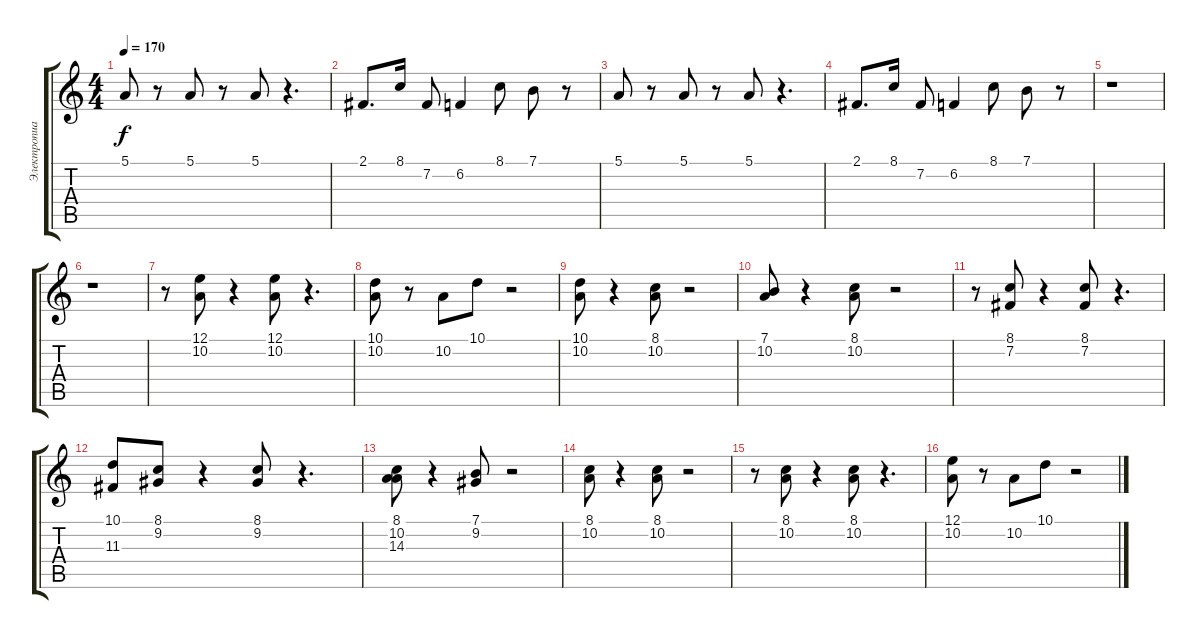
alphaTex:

\track ("Электропиано(Козлов)" "Электропиа") {instrument harpsichord}
\staff {score tabs}
\tuning (E4 B3 G3 D3 A2 E2) {hide}
\ts (4 4)
\tempo 170
\clef g2
\ks c
5.1.8{dy f} r.8 5.1.8 r.8 5.1.8 r.4{d} |
2.1.8{d} 8.1.16 7.2.8 6.2.4 8.1.8 7.1.8 r.8 |
5.1.8 r.8 5.1.8 r.8 5.1.8 r.4{d} |
2.1.8{d} 8.1.16 7.2.8 6.2.4 8.1.8 7.1.8 r.8 |
r.1 |
r.1 |
r.8 (12.1 10.2).8 r.4 (12.1 10.2).8 r.4{d} |
(10.1 10.2).8 r.8 10.2.8 10.1.8 r.2 |
(10.1 10.2).8 r.4 (8.1 10.2).8 r.2 |
(7.1 10.2).8 r.4 (8.1 10.2).8 r.2 |
r.8 (8.1 7.2).8 r.4 (8.1 7.2).8 r.4{d} |
(10.1 11.3).8 (8.1 9.2).8 r.4 (8.1 9.2).8 r.4{d} |
(8.1 10.2 14.3).8 r.4 (7.1 9.2).8 r.2 |
(8.1 10.2).8 r.4 (8.1 10.2).8 r.2 |
r.8 (8.1 10.2).8 r.4 (8.1 10.2).8 r.4{d} |
(12.1 10.2).8 r.8 10.2.8 10.1.8 r.2
